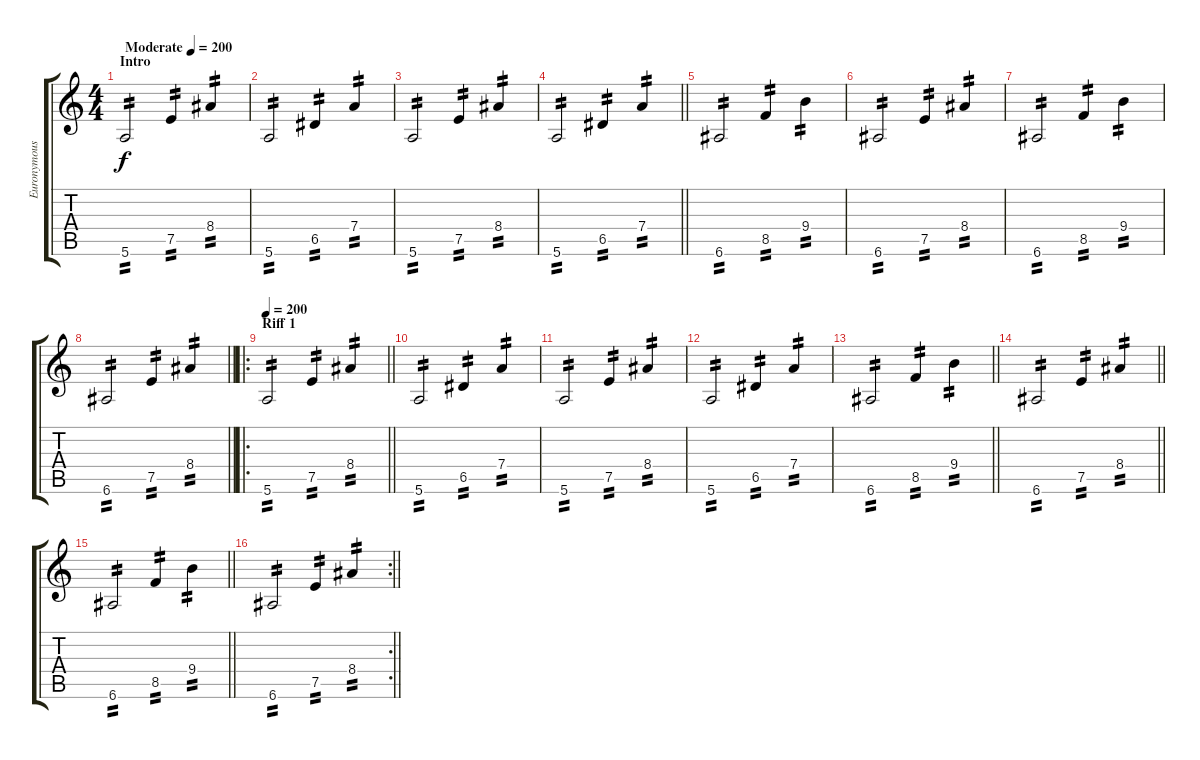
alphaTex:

\track ("Euronymous" "Euronymous") {instrument overdrivenguitar}
\staff {score tabs}
\tuning (E4 B3 G3 D3 A2 E2) {hide}
\ts (4 4)
\section ("" "Intro")
\tempo (200 "Moderate")
\clef g2
\ks c
5.6.2{tp 2 dy f instrument overdrivenguitar} 7.5.4{tp 2} 8.4.4{tp 2} |
5.6.2{tp 2} 6.5.4{tp 2} 7.4.4{tp 2} |
5.6.2{tp 2} 7.5.4{tp 2} 8.4.4{tp 2} |
\barLineRight lightlight
5.6.2{tp 2} 6.5.4{tp 2} 7.4.4{tp 2} |
\section ("" "")
6.6.2{tp 2} 8.5.4{tp 2} 9.4.4{tp 2} |
6.6.2{tp 2} 7.5.4{tp 2} 8.4.4{tp 2} |
6.6.2{tp 2} 8.5.4{tp 2} 9.4.4{tp 2} |
\barLineRight lightlight
6.6.2{tp 2} 7.5.4{tp 2} 8.4.4{tp 2} |
\ro
\section ("" "Riff 1")
\tempo 200
\barLineRight lightlight
5.6.2{tp 2} 7.5.4{tp 2} 8.4.4{tp 2} |
\section ("" "")
5.6.2{tp 2} 6.5.4{tp 2} 7.4.4{tp 2} |
5.6.2{tp 2} 7.5.4{tp 2} 8.4.4{tp 2} |
5.6.2{tp 2} 6.5.4{tp 2} 7.4.4{tp 2} |
\barLineRight lightlight
6.6.2{tp 2} 8.5.4{tp 2} 9.4.4{tp 2} |
\barLineRight lightlight
6.6.2{tp 2} 7.5.4{tp 2} 8.4.4{tp 2} |
\barLineRight lightlight
6.6.2{tp 2} 8.5.4{tp 2} 9.4.4{tp 2} |
\rc 2
\section ("" "")
\barLineRight lightlight
6.6.2{tp 2} 7.5.4{tp 2} 8.4.4{tp 2}
